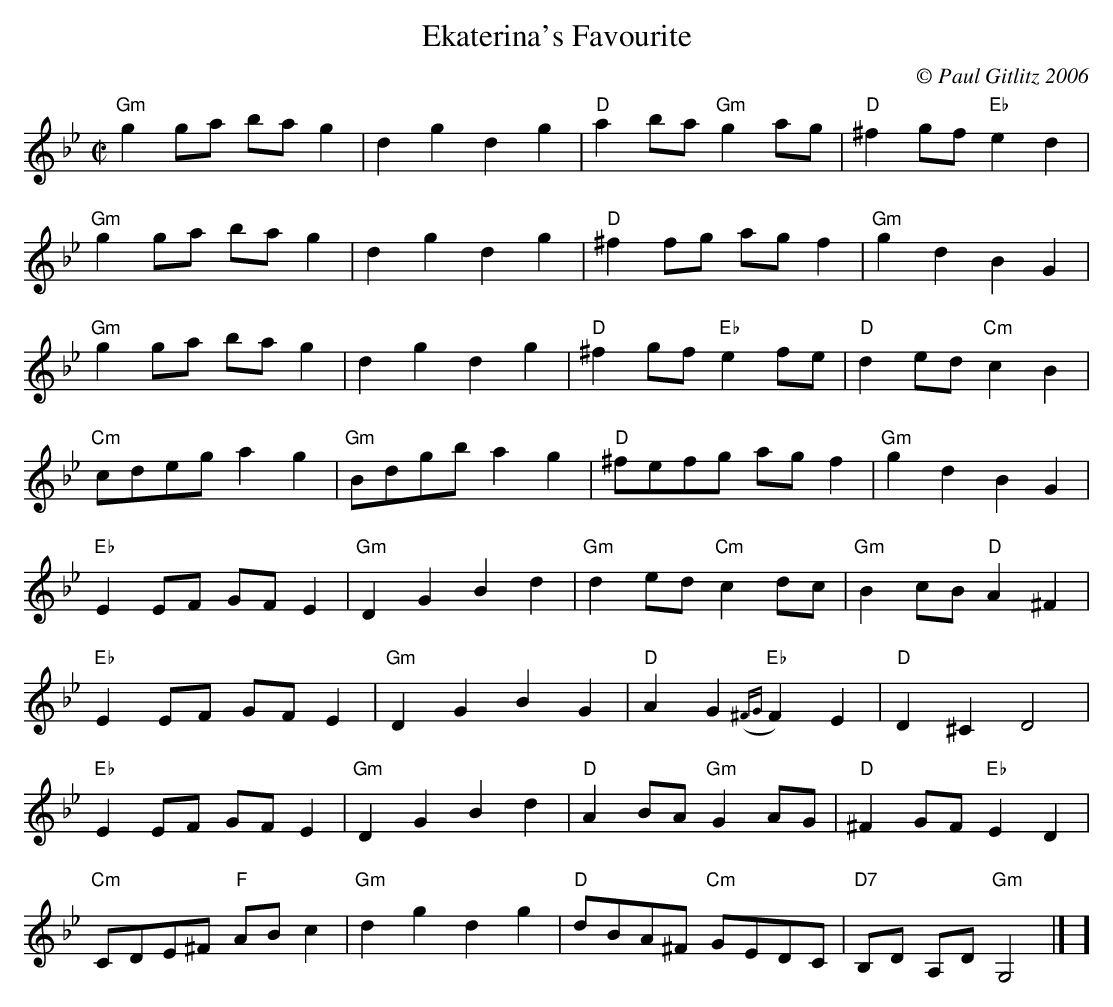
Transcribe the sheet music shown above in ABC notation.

X:1
T:Ekaterina's Favourite
M:C|
C:© Paul Gitlitz 2006
K:Gm
"Gm"g2ga bag2|d2g2 d2g2|"D"a2ba "Gm"g2ag|"D"^f2gf "Eb"e2d2|!
"Gm"g2ga bag2|d2g2 d2g2|"D"^f2fg agf2|"Gm"g2d2 B2G2|!
"Gm"g2ga bag2|d2g2 d2g2|"D"^f2gf "Eb"e2fe|"D"d2ed "Cm"c2B2|!
"Cm"cdeg a2g2|"Gm"Bdgb a2g2|"D"^fefg agf2|"Gm"g2d2 B2G2|!
"Eb"E2EF GFE2|"Gm"D2G2 B2d2|"Gm"d2ed "Cm"c2dc |"Gm"B2cB "D"A2^F2|!
"Eb"E2EF GFE2|"Gm"D2G2 B2G2|"D"A2G2("Eb"{^FG}F2)E2|"D"D2^C2 D4|!
"Eb"E2EF GFE2|"Gm"D2G2 B2d2|"D"A2BA "Gm"G2AG|"D"^F2GF "Eb"E2D2|!
"Cm"CDE^F "F"ABc2| "Gm"d2g2 d2g2|"D"dBA^F "Cm"GEDC|"D7"B,D A,D "Gm"G,4|] ]
